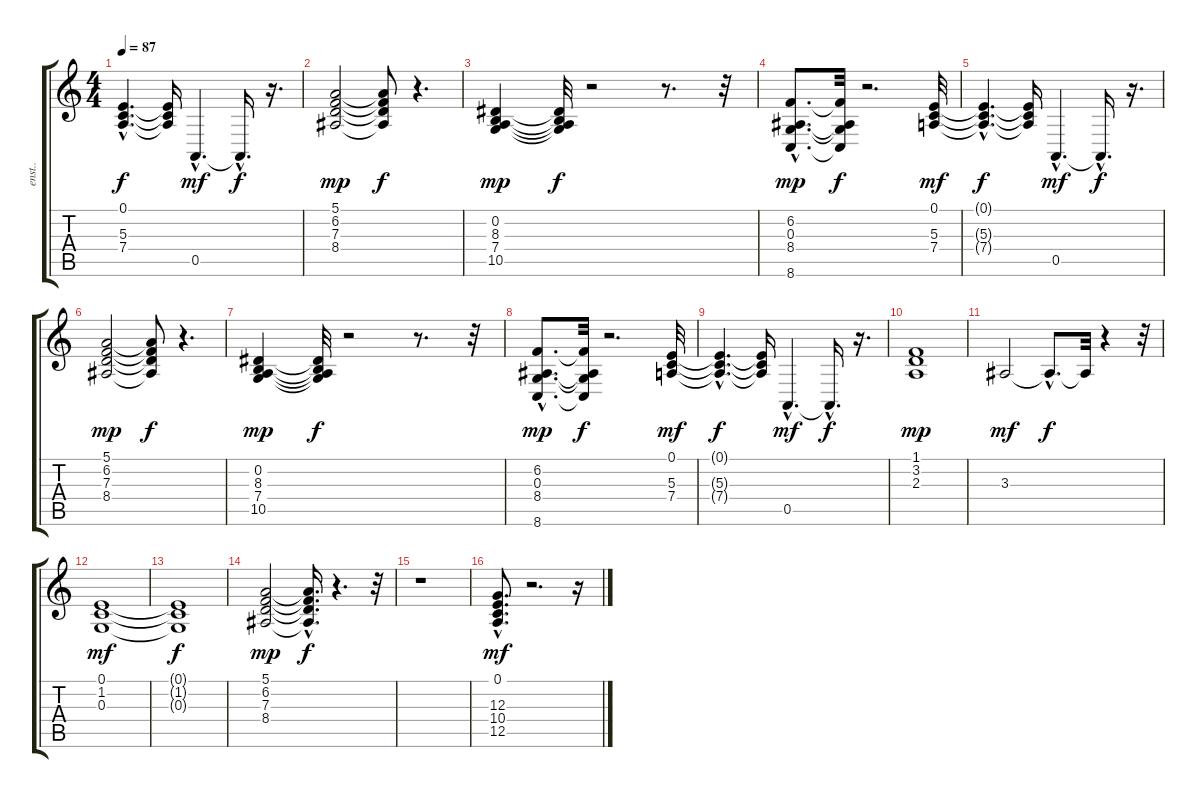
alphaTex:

\track ("enst.." "enst..") {instrument pad8sweep}
\staff {score tabs}
\tuning (E4 B3 G3 D3 A2 E2) {hide}
\ts (4 4)
\tempo 87
\clef g2
\ks c
(0.1{hac t} 5.3{hac t} 7.4{hac t}).4{d dy f} (0.1{t} 5.3{t} 7.4{t}).16 0.5{hac}.4{d dy mf} 0.5{hac t}.16{d dy f} r.16{d} |
(5.1 6.2 7.3 8.4).2{dy mp} (5.1{t} 6.2{t} 7.3{t} 8.4{t}).8{dy f} r.4{d} |
(0.2 8.3 7.4 10.5).4{dy mp} (0.2{t} 8.3{t} 7.4{t} 10.5{t}).32{dy f} r.2 r.8{d} r.32 |
(6.2{hac} 0.3{hac} 8.4{hac} 8.6{hac}).8{d dy mp} (6.2{t} 0.3{t} 8.4{t} 8.6{t}).32{dy f} r.2{d} (0.1 5.3 7.4).32{dy mf} |
(0.1{hac t} 5.3{hac t} 7.4{hac t}).4{d dy f} (0.1{t} 5.3{t} 7.4{t}).16 0.5{hac}.4{d dy mf} 0.5{hac t}.16{d dy f} r.16{d} |
(5.1 6.2 7.3 8.4).2{dy mp} (5.1{t} 6.2{t} 7.3{t} 8.4{t}).8{dy f} r.4{d} |
(0.2 8.3 7.4 10.5).4{dy mp} (0.2{t} 8.3{t} 7.4{t} 10.5{t}).32{dy f} r.2 r.8{d} r.32 |
(6.2{hac} 0.3{hac} 8.4{hac} 8.6{hac}).8{d dy mp} (6.2{t} 0.3{t} 8.4{t} 8.6{t}).32{dy f} r.2{d} (0.1 5.3 7.4).32{dy mf} |
(0.1{hac t} 5.3{hac t} 7.4{hac t}).4{d dy f} (0.1{t} 5.3{t} 7.4{t}).16 0.5{hac}.4{d dy mf} 0.5{hac t}.16{d dy f} r.16{d} |
(1.1 3.2 2.3).1{dy mp} |
3.3.2{dy mf} 3.3{hac t}.8{d dy f} 3.3{t}.32 r.4 r.32 |
(0.1 1.2 0.3).1{dy mf} |
(0.1{t} 1.2{t} 0.3{t}).1{dy f} |
(5.1 6.2 7.3 8.4).2{dy mp} (5.1{hac t} 6.2{hac t} 7.3{hac t} 8.4{hac t}).16{d dy f} r.4{d} r.32 |
r.1 |
(0.1 12.3 10.4 12.5{hac}).8{d dy mf} r.2{d} r.16
